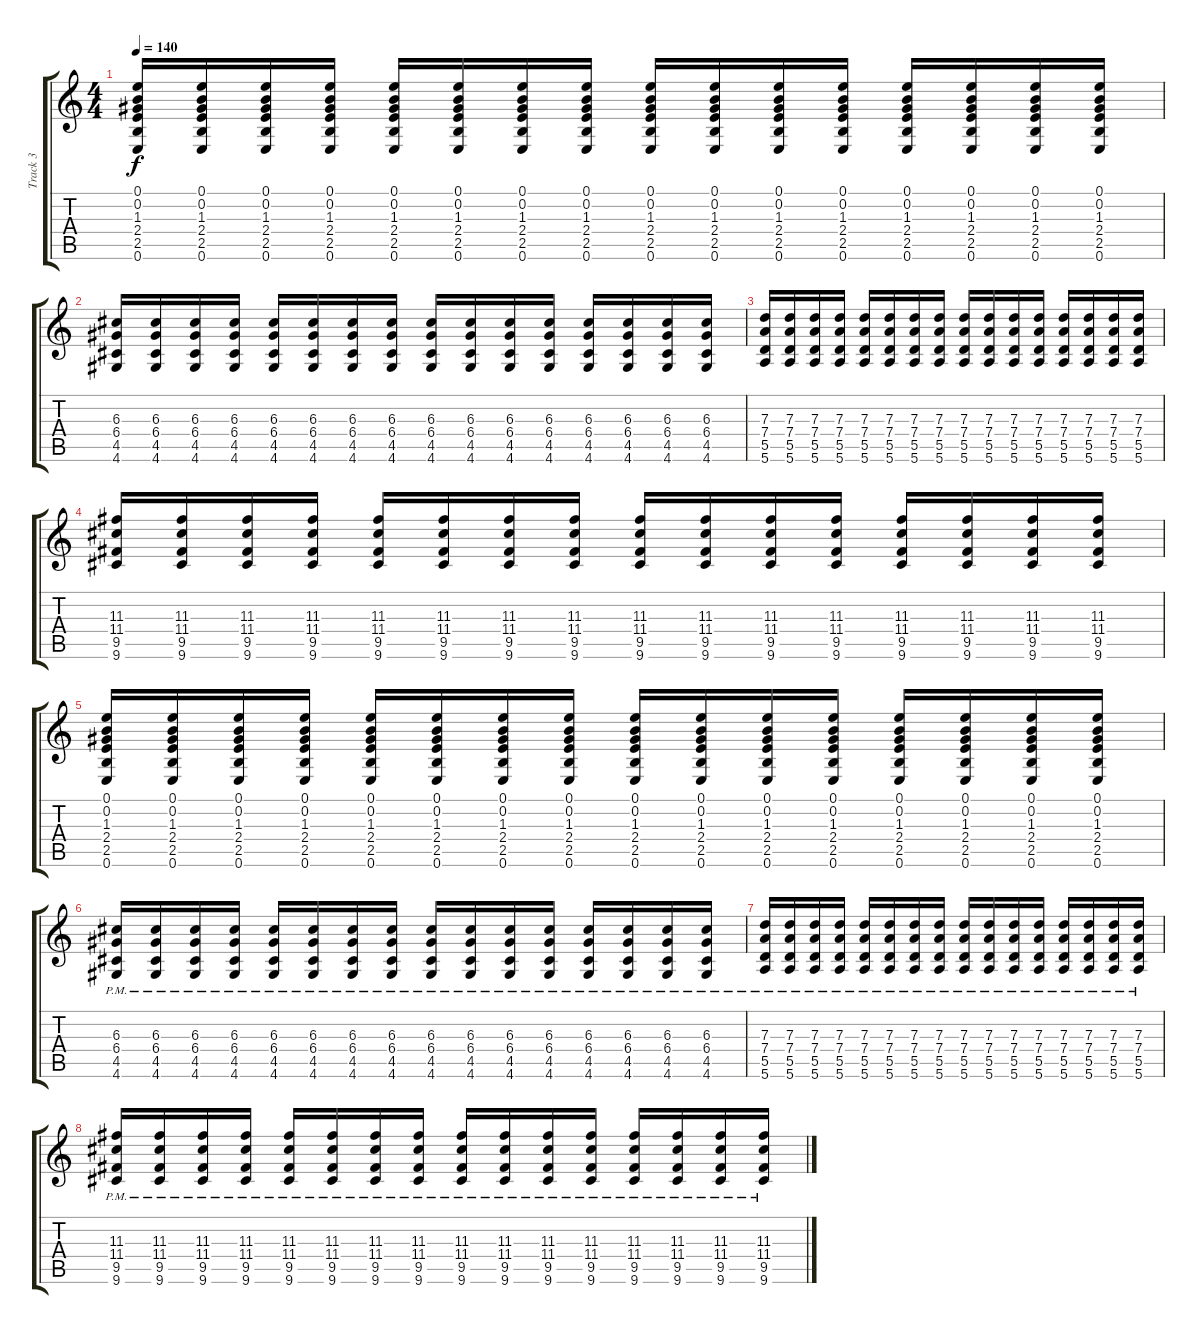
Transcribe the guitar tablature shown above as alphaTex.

\track ("Track 3" "Track 3") {instrument distortionguitar}
\staff {score tabs}
\tuning (E4 B3 G3 D3 A2 E2) {hide}
\ts (4 4)
\tempo 140
\clef g2
\ks c
(0.1 0.2 1.3 2.4 2.5 0.6).16{dy f} (0.1 0.2 1.3 2.4 2.5 0.6).16 (0.1 0.2 1.3 2.4 2.5 0.6).16 (0.1 0.2 1.3 2.4 2.5 0.6).16 (0.1 0.2 1.3 2.4 2.5 0.6).16 (0.1 0.2 1.3 2.4 2.5 0.6).16 (0.1 0.2 1.3 2.4 2.5 0.6).16 (0.1 0.2 1.3 2.4 2.5 0.6).16 (0.1 0.2 1.3 2.4 2.5 0.6).16 (0.1 0.2 1.3 2.4 2.5 0.6).16 (0.1 0.2 1.3 2.4 2.5 0.6).16 (0.1 0.2 1.3 2.4 2.5 0.6).16 (0.1 0.2 1.3 2.4 2.5 0.6).16 (0.1 0.2 1.3 2.4 2.5 0.6).16 (0.1 0.2 1.3 2.4 2.5 0.6).16 (0.1 0.2 1.3 2.4 2.5 0.6).16 |
(6.3 6.4 4.5 4.6).16 (6.3 6.4 4.5 4.6).16 (6.3 6.4 4.5 4.6).16 (6.3 6.4 4.5 4.6).16 (6.3 6.4 4.5 4.6).16 (6.3 6.4 4.5 4.6).16 (6.3 6.4 4.5 4.6).16 (6.3 6.4 4.5 4.6).16 (6.3 6.4 4.5 4.6).16 (6.3 6.4 4.5 4.6).16 (6.3 6.4 4.5 4.6).16 (6.3 6.4 4.5 4.6).16 (6.3 6.4 4.5 4.6).16 (6.3 6.4 4.5 4.6).16 (6.3 6.4 4.5 4.6).16 (6.3 6.4 4.5 4.6).16 |
(7.3 7.4 5.5 5.6).16 (7.3 7.4 5.5 5.6).16 (7.3 7.4 5.5 5.6).16 (7.3 7.4 5.5 5.6).16 (7.3 7.4 5.5 5.6).16 (7.3 7.4 5.5 5.6).16 (7.3 7.4 5.5 5.6).16 (7.3 7.4 5.5 5.6).16 (7.3 7.4 5.5 5.6).16 (7.3 7.4 5.5 5.6).16 (7.3 7.4 5.5 5.6).16 (7.3 7.4 5.5 5.6).16 (7.3 7.4 5.5 5.6).16 (7.3 7.4 5.5 5.6).16 (7.3 7.4 5.5 5.6).16 (7.3 7.4 5.5 5.6).16 |
(11.3 11.4 9.5 9.6).16 (11.3 11.4 9.5 9.6).16 (11.3 11.4 9.5 9.6).16 (11.3 11.4 9.5 9.6).16 (11.3 11.4 9.5 9.6).16 (11.3 11.4 9.5 9.6).16 (11.3 11.4 9.5 9.6).16 (11.3 11.4 9.5 9.6).16 (11.3 11.4 9.5 9.6).16 (11.3 11.4 9.5 9.6).16 (11.3 11.4 9.5 9.6).16 (11.3 11.4 9.5 9.6).16 (11.3 11.4 9.5 9.6).16 (11.3 11.4 9.5 9.6).16 (11.3 11.4 9.5 9.6).16 (11.3 11.4 9.5 9.6).16 |
(0.1 0.2 1.3 2.4 2.5 0.6).16 (0.1 0.2 1.3 2.4 2.5 0.6).16 (0.1 0.2 1.3 2.4 2.5 0.6).16 (0.1 0.2 1.3 2.4 2.5 0.6).16 (0.1 0.2 1.3 2.4 2.5 0.6).16 (0.1 0.2 1.3 2.4 2.5 0.6).16 (0.1 0.2 1.3 2.4 2.5 0.6).16 (0.1 0.2 1.3 2.4 2.5 0.6).16 (0.1 0.2 1.3 2.4 2.5 0.6).16 (0.1 0.2 1.3 2.4 2.5 0.6).16 (0.1 0.2 1.3 2.4 2.5 0.6).16 (0.1 0.2 1.3 2.4 2.5 0.6).16 (0.1 0.2 1.3 2.4 2.5 0.6).16 (0.1 0.2 1.3 2.4 2.5 0.6).16 (0.1 0.2 1.3 2.4 2.5 0.6).16 (0.1 0.2 1.3 2.4 2.5 0.6).16 |
(6.3{pm} 6.4{pm} 4.5{pm} 4.6{pm}).16 (6.3{pm} 6.4{pm} 4.5{pm} 4.6{pm}).16 (6.3{pm} 6.4{pm} 4.5{pm} 4.6{pm}).16 (6.3{pm} 6.4{pm} 4.5{pm} 4.6{pm}).16 (6.3{pm} 6.4{pm} 4.5{pm} 4.6{pm}).16 (6.3{pm} 6.4{pm} 4.5{pm} 4.6{pm}).16 (6.3{pm} 6.4{pm} 4.5{pm} 4.6{pm}).16 (6.3{pm} 6.4{pm} 4.5{pm} 4.6{pm}).16 (6.3{pm} 6.4{pm} 4.5{pm} 4.6{pm}).16 (6.3{pm} 6.4{pm} 4.5{pm} 4.6{pm}).16 (6.3{pm} 6.4{pm} 4.5{pm} 4.6{pm}).16 (6.3{pm} 6.4{pm} 4.5{pm} 4.6{pm}).16 (6.3{pm} 6.4{pm} 4.5{pm} 4.6{pm}).16 (6.3{pm} 6.4{pm} 4.5{pm} 4.6{pm}).16 (6.3{pm} 6.4{pm} 4.5{pm} 4.6{pm}).16 (6.3{pm} 6.4{pm} 4.5{pm} 4.6{pm}).16 |
(7.3{pm} 7.4{pm} 5.5{pm} 5.6{pm}).16 (7.3{pm} 7.4{pm} 5.5{pm} 5.6{pm}).16 (7.3 7.4 5.5 5.6{pm}).16 (7.3 7.4 5.5 5.6{pm}).16 (7.3 7.4 5.5 5.6{pm}).16 (7.3 7.4 5.5 5.6{pm}).16 (7.3 7.4 5.5 5.6{pm}).16 (7.3 7.4 5.5 5.6{pm}).16 (7.3 7.4 5.5 5.6{pm}).16 (7.3 7.4 5.5 5.6{pm}).16 (7.3 7.4 5.5 5.6{pm}).16 (7.3 7.4 5.5 5.6{pm}).16 (7.3 7.4 5.5 5.6{pm}).16 (7.3 7.4 5.5 5.6{pm}).16 (7.3 7.4 5.5 5.6{pm}).16 (7.3 7.4 5.5 5.6{pm}).16 |
(11.3 11.4 9.5 9.6{pm}).16 (11.3 11.4 9.5 9.6{pm}).16 (11.3 11.4 9.5 9.6{pm}).16 (11.3 11.4 9.5 9.6{pm}).16 (11.3 11.4 9.5 9.6{pm}).16 (11.3 11.4 9.5 9.6{pm}).16 (11.3 11.4 9.5 9.6{pm}).16 (11.3 11.4 9.5 9.6{pm}).16 (11.3 11.4 9.5 9.6{pm}).16 (11.3 11.4 9.5 9.6{pm}).16 (11.3 11.4 9.5 9.6{pm}).16 (11.3 11.4 9.5 9.6{pm}).16 (11.3 11.4 9.5 9.6{pm}).16 (11.3 11.4 9.5 9.6{pm}).16 (11.3 11.4 9.5 9.6{pm}).16 (11.3 11.4 9.5 9.6{pm}).16
